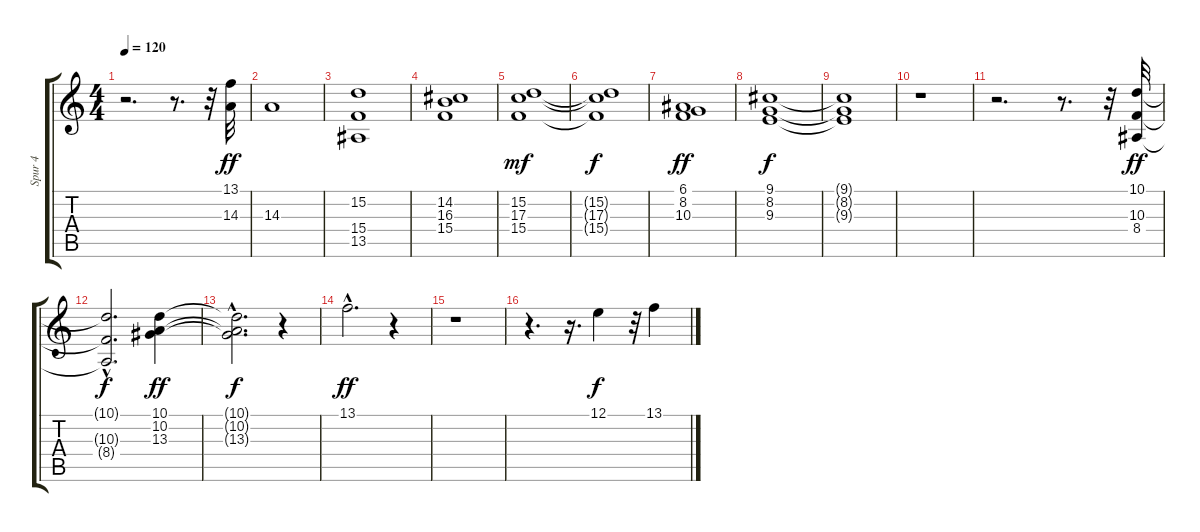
\track ("Spur 4" "Spur 4") {instrument stringensemble2}
\staff {score tabs}
\tuning (E4 B3 G3 D3 A2 E2) {hide}
\ts (4 4)
\tempo 120
\clef g2
\ks c
r.2{d dy f} r.8{d} r.32 (13.1 14.3).32{dy ff volume 2} |
14.3.1{volume 3} |
(15.2 15.4 13.5).1{volume 12} |
(14.2 16.3 15.4).1 |
(15.2 17.3 15.4).1{dy mf} |
(15.2{t} 17.3{t} 15.4{t}).1{dy f} |
(6.1 8.2 10.3).1{dy ff} |
(9.1 8.2 9.3).1{dy f} |
(9.1{t} 8.2{t} 9.3{t}).1 |
r.1 |
r.2{d} r.8{d} r.32 (10.1 10.3 8.4).32{dy ff volume 5} |
(10.1{hac t} 10.3{hac t} 8.4{hac t}).2{d dy f} (10.1 10.2 13.3).4{dy ff volume 14} |
(10.1{hac t} 10.2{hac t} 13.3{hac t}).2{d dy f} r.4 |
13.1{hac}.2{d dy ff volume 1} r.4 |
r.1 |
r.4{d} r.16{d} 12.1.4{dy f volume 0} r.32 13.1.4
